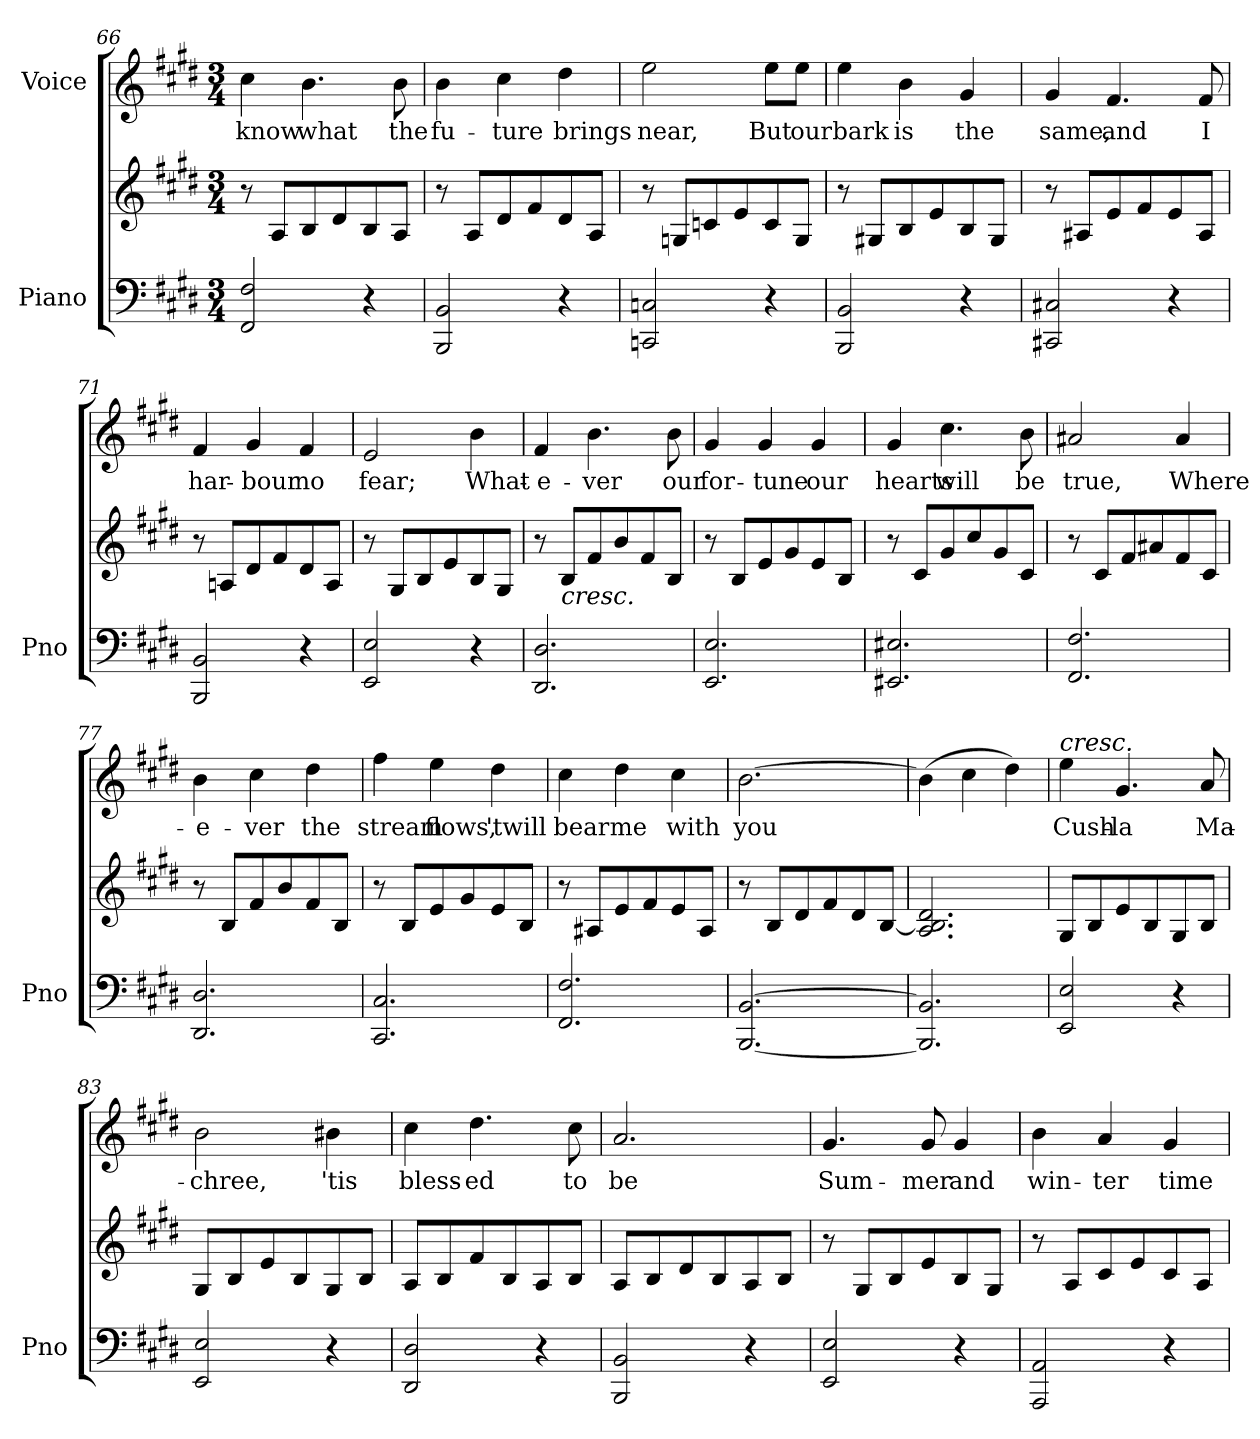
**kern	**kern	**kern	**text
*part2	*part2	*part1	*part1
*staff3	*staff2	*staff1	*staff1
*I"Piano	*	*I"Voice	*
*I'Pno	*	*	*
*clefF4	*clefG2	*clefG2	*
*k[f#c#g#d#]	*k[f#c#g#d#]	*k[f#c#g#d#]	*
*M3/4	*M3/4	*M3/4	*
=66	=66	=66	=66
!	!	!	!LO:LY:b
2FF#/ 2F#/	8r	4cc#\	know
.	8A/L	.	.
!	!	!	!LO:LY:b
.	8B/	4.b\	what
.	8d#/	.	.
4r	8B/	.	.
!	!	!	!LO:LY:b
.	8A/J	8b\	the
=67	=67	=67	=67
!	!	!	!LO:LY:b
2BBB/ 2BB/	8r	4b\	fu-
.	8A/L	.	.
!	!	!	!LO:LY:b
.	8d#/	4cc#\	-ture
.	8f#/	.	.
!	!	!	!LO:LY:b
4r	8d#/	4dd#\	brings
.	8A/J	.	.
=68	=68	=68	=68
!	!	!	!LO:LY:b
2CCn/ 2Cn/	8r	2ee\	near,
.	8Gn/L	.	.
.	8cn/	.	.
.	8e/	.	.
!	!	!	!LO:LY:b
4r	8c/	8ee\L	But
!	!	!	!LO:LY:b
.	8G/J	8ee\J	our
!!LO:LB:g=z
=69	=69	=69	=69
!	!	!	!LO:LY:b
2BBB/ 2BB/	8r	4ee\	bark
.	8G#X/L	.	.
!	!	!	!LO:LY:b
.	8B/	4b\	is
.	8e/	.	.
!	!	!	!LO:LY:b
4r	8B/	4g#/	the
.	8G#/J	.	.
=70	=70	=70	=70
!	!	!	!LO:LY:b
2CC#X/ 2C#X/	8r	4g#/	same,
.	8A#X/L	.	.
!	!	!	!LO:LY:b
.	8e/	4.f#/	and
.	8f#/	.	.
4r	8e/	.	.
!	!	!	!LO:LY:b
.	8A#/J	8f#/	I
=71	=71	=71	=71
!	!	!	!LO:LY:b
2BBB/ 2BB/	8r	4f#/	har-
.	8An/L	.	.
!	!	!	!LO:LY:b
.	8d#/	4g#/	-bour
.	8f#/	.	.
!	!	!	!LO:LY:b
4r	8d#/	4f#/	no
.	8A/J	.	.
=72	=72	=72	=72
!	!	!	!LO:LY:b
2EE/ 2E/	8r	2e/	fear;
.	8G#/L	.	.
.	8B/	.	.
.	8e/	.	.
!	!	!	!LO:LY:b
4r	8B/	4b\	What-
.	8G#/J	.	.
=73	=73	=73	=73
!	!	!	!LO:LY:b
2.DD#/ 2.D#/	8r	4f#/	-e-
!	!LO:TX:b:i:t=cresc.	!	!
.	8B/L	.	.
!	!	!	!LO:LY:b
.	8f#/	4.b\	-ver
.	8b/	.	.
.	8f#/	.	.
!	!	!	!LO:LY:b
.	8B/J	8b\	our
!!LO:LB:g=z
=74	=74	=74	=74
!	!	!	!LO:LY:b
2.EE/ 2.E/	8r	4g#/	for-
.	8B/L	.	.
!	!	!	!LO:LY:b
.	8e/	4g#/	-tune
.	8g#/	.	.
!	!	!	!LO:LY:b
.	8e/	4g#/	our
.	8B/J	.	.
=75	=75	=75	=75
!	!	!	!LO:LY:b
2.EE#X/ 2.E#X/	8r	4g#/	hearts
.	8c#/L	.	.
!	!	!	!LO:LY:b
.	8g#/	4.cc#\	will
.	8cc#/	.	.
.	8g#/	.	.
!	!	!	!LO:LY:b
.	8c#/J	8b\	be
=76	=76	=76	=76
!	!	!	!LO:LY:b
2.FF#/ 2.F#/	8r	2a#X/	true,
.	8c#/L	.	.
.	8f#/	.	.
.	8a#X/	.	.
!	!	!	!LO:LY:b
.	8f#/	4a#/	Where-
.	8c#/J	.	.
=77	=77	=77	=77
!	!	!	!LO:LY:b
2.DD#/ 2.D#/	8r	4b\	-e-
.	8B/L	.	.
!	!	!	!LO:LY:b
.	8f#/	4cc#\	-ver
.	8b/	.	.
!	!	!	!LO:LY:b
.	8f#/	4dd#\	the
.	8B/J	.	.
=78	=78	=78	=78
!	!	!	!LO:LY:b
2.CC#/ 2.C#/	8r	4ff#\	stream
.	8B/L	.	.
!	!	!	!LO:LY:b
.	8e/	4ee\	flows,
.	8g#/	.	.
!	!	!	!LO:LY:b
.	8e/	4dd#\	'twill
.	8B/J	.	.
!!LO:PB:g=z
=79	=79	=79	=79
!	!	!	!LO:LY:b
2.FF#/ 2.F#/	8r	4cc#\	bear
.	8A#X/L	.	.
!	!	!	!LO:LY:b
.	8e/	4dd#\	me
.	8f#/	.	.
!	!	!	!LO:LY:b
.	8e/	4cc#\	with
.	8A#/J	.	.
=80	=80	=80	=80
!	!	!	!LO:LY:b
[2.BBB/ [2.BB/	8r	[2.b\	you
.	8B/L	.	.
.	8d#/	.	.
.	8f#/	.	.
.	8d#/	.	.
.	[8B/J	.	.
=81	=81	=81	=81
2.BBB/] 2.BB/]	2.A/ 2.B/] 2.d#/	(4b\]	.
.	.	4cc#\	.
.	.	4dd#\)	.
=82	=82	=82	=82
!	!	!LO:TX:a:i:t=cresc.	!
!	!	!	!LO:LY:b
2EE/ 2E/	8G#/L	4ee\	Cush-
.	8B/	.	.
!	!	!	!LO:LY:b
.	8e/	4.g#/	-la
.	8B/	.	.
4r	8G#/	.	.
!	!	!	!LO:LY:b
.	8B/J	8a/	Ma-
=83	=83	=83	=83
!	!	!	!LO:LY:b
2EE/ 2E/	8G#/L	2b\	-chree,
.	8B/	.	.
.	8e/	.	.
.	8B/	.	.
!	!	!	!LO:LY:b
4r	8G#/	4b#X\	'tis
.	8B/J	.	.
!!LO:LB:g=z
=84	=84	=84	=84
!	!	!	!LO:LY:b
2DD#/ 2D#/	8A/L	4cc#\	bless-
.	8B/	.	.
!	!	!	!LO:LY:b
.	8f#/	4.dd#\	-ed
.	8B/	.	.
4r	8A/	.	.
!	!	!	!LO:LY:b
.	8B/J	8cc#\	to
=85	=85	=85	=85
!	!	!	!LO:LY:b
2BBB/ 2BB/	8A/L	2.a/	be
.	8B/	.	.
.	8d#/	.	.
.	8B/	.	.
4r	8A/	.	.
.	8B/J	.	.
=86	=86	=86	=86
!	!	!	!LO:LY:b
2EE/ 2E/	8r	4.g#/	Sum-
.	8G#/L	.	.
.	8B/	.	.
!	!	!	!LO:LY:b
.	8e/	8g#/	-mer
!	!	!	!LO:LY:b
4r	8B/	4g#/	and
.	8G#/J	.	.
=87	=87	=87	=87
!	!	!	!LO:LY:b
2AAA/ 2AA/	8r	4b\	win-
.	8A/L	.	.
!	!	!	!LO:LY:b
.	8c#/	4a/	-ter
.	8e/	.	.
!	!	!	!LO:LY:b
4r	8c#/	4g#/	time
.	8A/J	.	.
=	=	=	=
*-	*-	*-	*-
